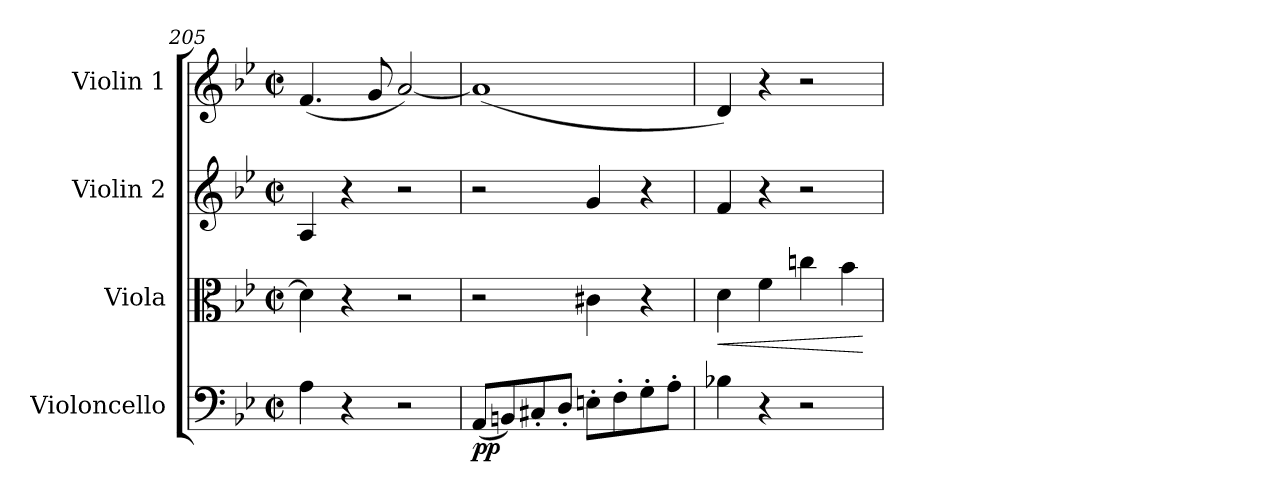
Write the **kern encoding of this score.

**kern	**dynam	**kern	**dynam	**kern	**kern
*part4	*part4	*part3	*part3	*part2	*part1
*staff4	*staff4	*staff3	*staff3	*staff2	*staff1
*I"Violoncello	*	*I"Viola	*	*I"Violin 2	*I"Violin 1
*I'Vc	*	*I'Vla	*	*I'Vln	*I'Vln
*clefF4	*	*clefC3	*	*clefG2	*clefG2
*k[b-e-]	*	*k[b-e-]	*	*k[b-e-]	*k[b-e-]
*M2/2	*	*M2/2	*	*M2/2	*M2/2
*met(c|)	*	*met(c|)	*	*met(c|)	*met(c|)
=205	=205	=205	=205	=205	=205
4A\	.	4d\]	.	4A/	(<4.f/
4r	.	4r	.	4r	.
.	.	.	.	.	8g/
2r	.	2r	.	2r	[2a/)
=206	=206	=206	=206	=206	=206
!	!LO:DY:b	!	!	!	!
(<8AA/L	pp	2r	.	2r	(1a]
8BBn/)	.	.	.	.	.
8C#X'/	.	.	.	.	.
8D'/J	.	.	.	.	.
8En'\L	.	4c#X\	.	4g/	.
8F'\	.	.	.	.	.
8G'\	.	4r	.	4r	.
8A'\J	.	.	.	.	.
=207	=207	=207	=207	=207	=207
!	!	!	!LO:HP:b	!	!
4B-X\	.	4d\	<	4f/	4d/)
4r	.	4f\	.	4r	4r
2r	.	4ccn\	.	2r	2r
.	.	4b-\	.	.	.
.	.	.	[	.	.
=	=	=	=	=	=
*-	*-	*-	*-	*-	*-
